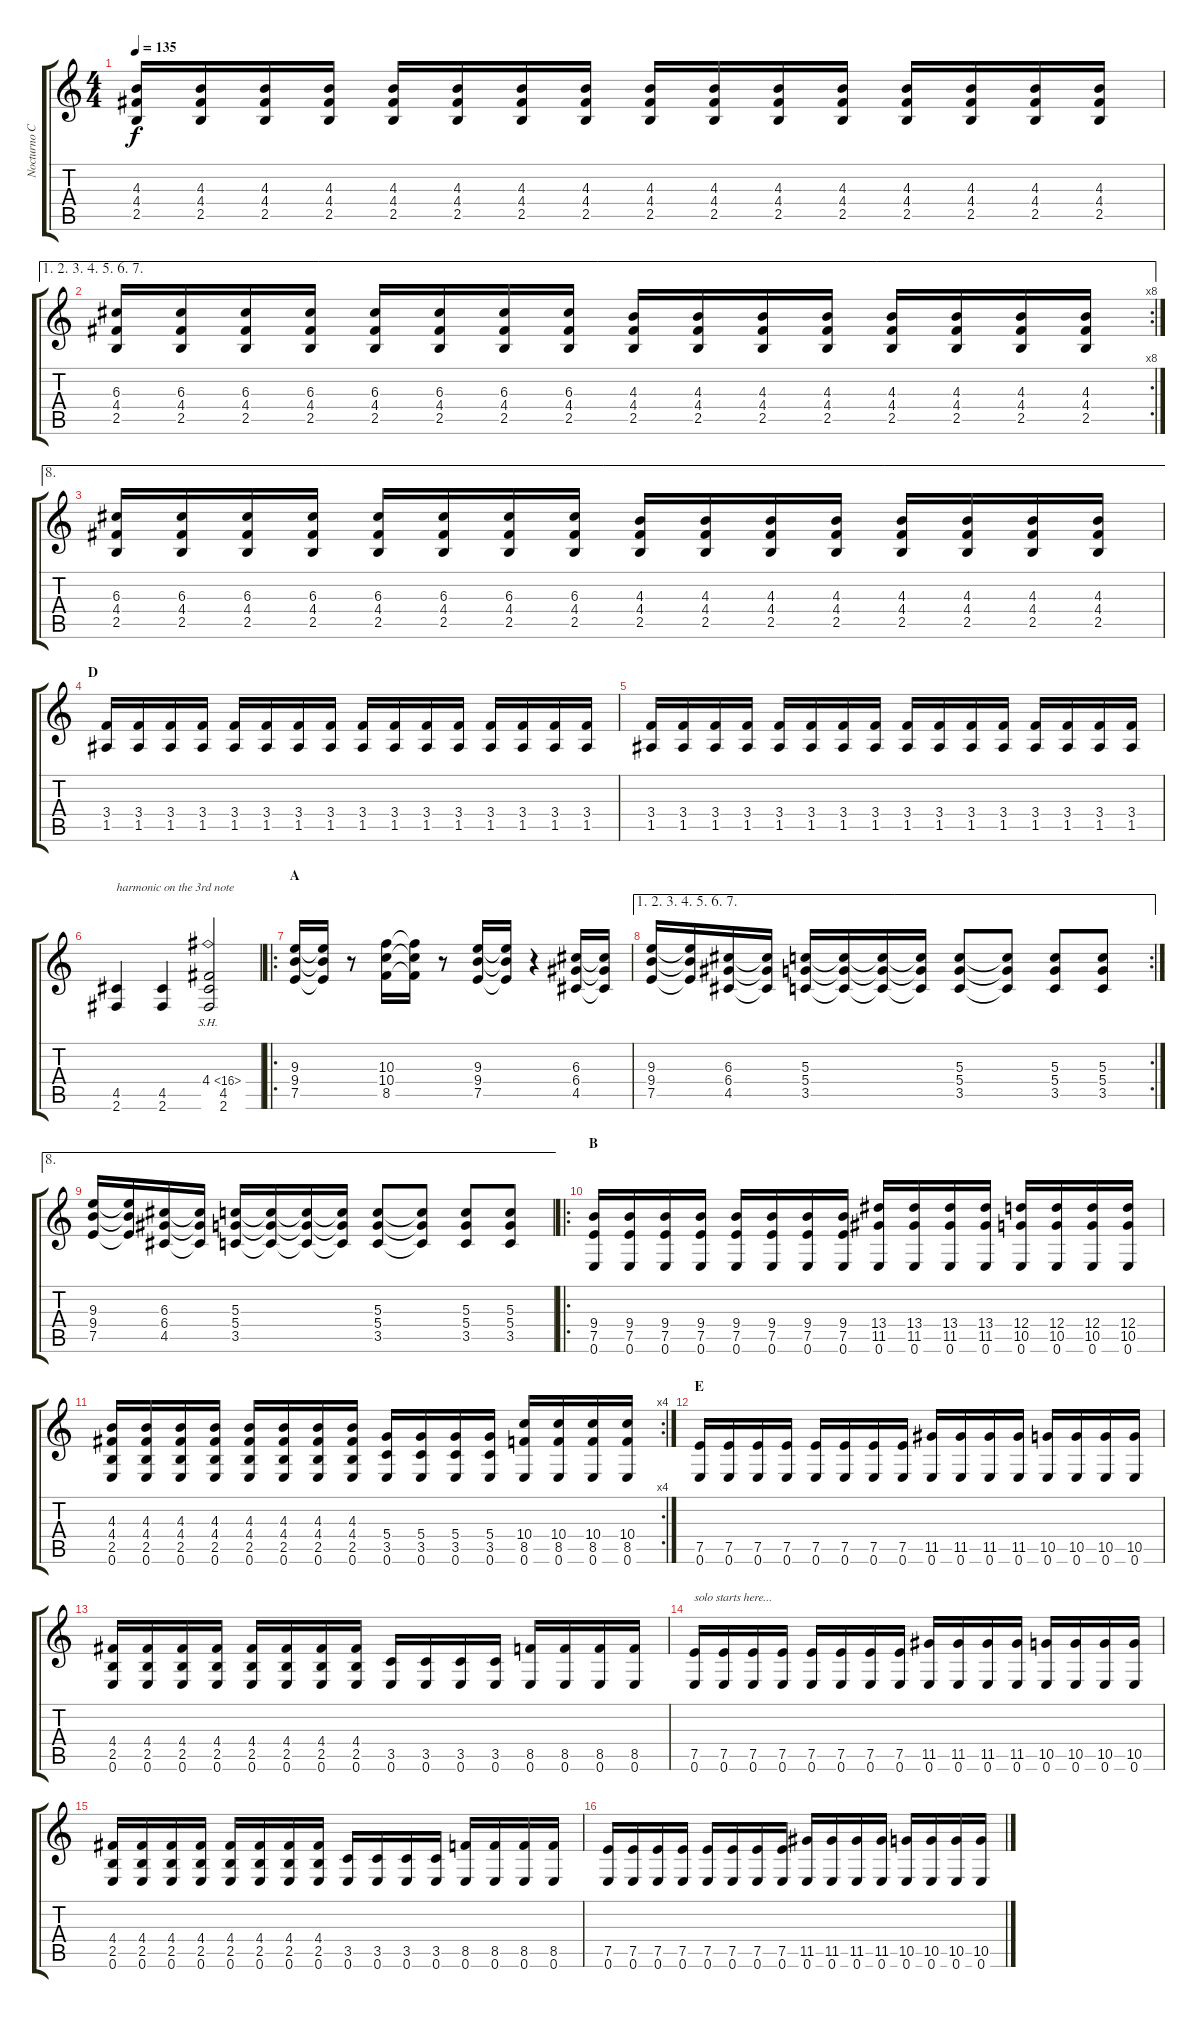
\track ("Nocturno Culto (guitar)" "Nocturno C") {instrument overdrivenguitar}
\staff {score tabs}
\tuning (E4 B3 G3 D3 A2 E2) {hide}
\ts (4 4)
\tempo 135
\clef g2
\ks c
(4.3 4.4 2.5).16{dy f} (4.3 4.4 2.5).16 (4.3 4.4 2.5).16 (4.3 4.4 2.5).16 (4.3 4.4 2.5).16 (4.3 4.4 2.5).16 (4.3 4.4 2.5).16 (4.3 4.4 2.5).16 (4.3 4.4 2.5).16 (4.3 4.4 2.5).16 (4.3 4.4 2.5).16 (4.3 4.4 2.5).16 (4.3 4.4 2.5).16 (4.3 4.4 2.5).16 (4.3 4.4 2.5).16 (4.3 4.4 2.5).16 |
\ae (1 2 3 4 5 6 7)
\rc 8
(6.3 4.4 2.5).16 (6.3 4.4 2.5).16 (6.3 4.4 2.5).16 (6.3 4.4 2.5).16 (6.3 4.4 2.5).16 (6.3 4.4 2.5).16 (6.3 4.4 2.5).16 (6.3 4.4 2.5).16 (4.3 4.4 2.5).16 (4.3 4.4 2.5).16 (4.3 4.4 2.5).16 (4.3 4.4 2.5).16 (4.3 4.4 2.5).16 (4.3 4.4 2.5).16 (4.3 4.4 2.5).16 (4.3 4.4 2.5).16 |
\ae 8
(6.3 4.4 2.5).16 (6.3 4.4 2.5).16 (6.3 4.4 2.5).16 (6.3 4.4 2.5).16 (6.3 4.4 2.5).16 (6.3 4.4 2.5).16 (6.3 4.4 2.5).16 (6.3 4.4 2.5).16 (4.3 4.4 2.5).16 (4.3 4.4 2.5).16 (4.3 4.4 2.5).16 (4.3 4.4 2.5).16 (4.3 4.4 2.5).16 (4.3 4.4 2.5).16 (4.3 4.4 2.5).16 (4.3 4.4 2.5).16 |
\section ("" "D")
(3.4 1.5).16 (3.4 1.5).16 (3.4 1.5).16 (3.4 1.5).16 (3.4 1.5).16 (3.4 1.5).16 (3.4 1.5).16 (3.4 1.5).16 (3.4 1.5).16 (3.4 1.5).16 (3.4 1.5).16 (3.4 1.5).16 (3.4 1.5).16 (3.4 1.5).16 (3.4 1.5).16 (3.4 1.5).16 |
(3.4 1.5).16 (3.4 1.5).16 (3.4 1.5).16 (3.4 1.5).16 (3.4 1.5).16 (3.4 1.5).16 (3.4 1.5).16 (3.4 1.5).16 (3.4 1.5).16 (3.4 1.5).16 (3.4 1.5).16 (3.4 1.5).16 (3.4 1.5).16 (3.4 1.5).16 (3.4 1.5).16 (3.4 1.5).16 |
(4.5 2.6).4{txt "harmonic on the 3rd note"} (4.5 2.6).4 (4.4{sh 12} 4.5 2.6).2 |
\ro
\section ("" "A")
(9.3 9.4 7.5).16 (9.3{t} 9.4{t} 7.5{t}).16 r.8 (10.3 10.4 8.5).16 (10.3{t} 10.4{t} 8.5{t}).16 r.8 (9.3 9.4 7.5).16 (9.3{t} 9.4{t} 7.5{t}).16 r.4 (6.3 6.4 4.5).16 (6.3{t} 6.4{t} 4.5{t}).16 |
\ae (1 2 3 4 5 6 7)
\rc 2
(9.3 9.4 7.5).16 (9.3{t} 9.4{t} 7.5{t}).16 (6.3 6.4 4.5).16 (6.3{t} 6.4{t} 4.5{t}).16 (5.3 5.4 3.5).16 (5.3{t} 5.4{t} 3.5{t}).16 (5.3{t} 5.4{t} 3.5{t}).16 (5.3{t} 5.4{t} 3.5{t}).16 (5.3 5.4 3.5).8 (5.3{t} 5.4{t} 3.5{t}).8 (5.3 5.4 3.5).8 (5.3 5.4 3.5).8 |
\ae 8
(9.3 9.4 7.5).16 (9.3{t} 9.4{t} 7.5{t}).16 (6.3 6.4 4.5).16 (6.3{t} 6.4{t} 4.5{t}).16 (5.3 5.4 3.5).16 (5.3{t} 5.4{t} 3.5{t}).16 (5.3{t} 5.4{t} 3.5{t}).16 (5.3{t} 5.4{t} 3.5{t}).16 (5.3 5.4 3.5).8 (5.3{t} 5.4{t} 3.5{t}).8 (5.3 5.4 3.5).8 (5.3 5.4 3.5).8 |
\ro
\section ("" "B")
(9.4 7.5 0.6).16 (9.4 7.5 0.6).16 (9.4 7.5 0.6).16 (9.4 7.5 0.6).16 (9.4 7.5 0.6).16 (9.4 7.5 0.6).16 (9.4 7.5 0.6).16 (9.4 7.5 0.6).16 (13.4 11.5 0.6).16 (13.4 11.5 0.6).16 (13.4 11.5 0.6).16 (13.4 11.5 0.6).16 (12.4 10.5 0.6).16 (12.4 10.5 0.6).16 (12.4 10.5 0.6).16 (12.4 10.5 0.6).16 |
\rc 4
(4.3 4.4 2.5 0.6).16 (4.3 4.4 2.5 0.6).16 (4.3 4.4 2.5 0.6).16 (4.3 4.4 2.5 0.6).16 (4.3 4.4 2.5 0.6).16 (4.3 4.4 2.5 0.6).16 (4.3 4.4 2.5 0.6).16 (4.3 4.4 2.5 0.6).16 (5.4 3.5 0.6).16 (5.4 3.5 0.6).16 (5.4 3.5 0.6).16 (5.4 3.5 0.6).16 (10.4 8.5 0.6).16 (10.4 8.5 0.6).16 (10.4 8.5 0.6).16 (10.4 8.5 0.6).16 |
\section ("" "E")
(7.5 0.6).16 (7.5 0.6).16 (7.5 0.6).16 (7.5 0.6).16 (7.5 0.6).16 (7.5 0.6).16 (7.5 0.6).16 (7.5 0.6).16 (11.5 0.6).16 (11.5 0.6).16 (11.5 0.6).16 (11.5 0.6).16 (10.5 0.6).16 (10.5 0.6).16 (10.5 0.6).16 (10.5 0.6).16 |
(4.4 2.5 0.6).16 (4.4 2.5 0.6).16 (4.4 2.5 0.6).16 (4.4 2.5 0.6).16 (4.4 2.5 0.6).16 (4.4 2.5 0.6).16 (4.4 2.5 0.6).16 (4.4 2.5 0.6).16 (3.5 0.6).16 (3.5 0.6).16 (3.5 0.6).16 (3.5 0.6).16 (8.5 0.6).16 (8.5 0.6).16 (8.5 0.6).16 (8.5 0.6).16 |
(7.5 0.6).16{txt "solo starts here..."} (7.5 0.6).16 (7.5 0.6).16 (7.5 0.6).16 (7.5 0.6).16 (7.5 0.6).16 (7.5 0.6).16 (7.5 0.6).16 (11.5 0.6).16 (11.5 0.6).16 (11.5 0.6).16 (11.5 0.6).16 (10.5 0.6).16 (10.5 0.6).16 (10.5 0.6).16 (10.5 0.6).16 |
(4.4 2.5 0.6).16 (4.4 2.5 0.6).16 (4.4 2.5 0.6).16 (4.4 2.5 0.6).16 (4.4 2.5 0.6).16 (4.4 2.5 0.6).16 (4.4 2.5 0.6).16 (4.4 2.5 0.6).16 (3.5 0.6).16 (3.5 0.6).16 (3.5 0.6).16 (3.5 0.6).16 (8.5 0.6).16 (8.5 0.6).16 (8.5 0.6).16 (8.5 0.6).16 |
(7.5 0.6).16 (7.5 0.6).16 (7.5 0.6).16 (7.5 0.6).16 (7.5 0.6).16 (7.5 0.6).16 (7.5 0.6).16 (7.5 0.6).16 (11.5 0.6).16 (11.5 0.6).16 (11.5 0.6).16 (11.5 0.6).16 (10.5 0.6).16 (10.5 0.6).16 (10.5 0.6).16 (10.5 0.6).16
